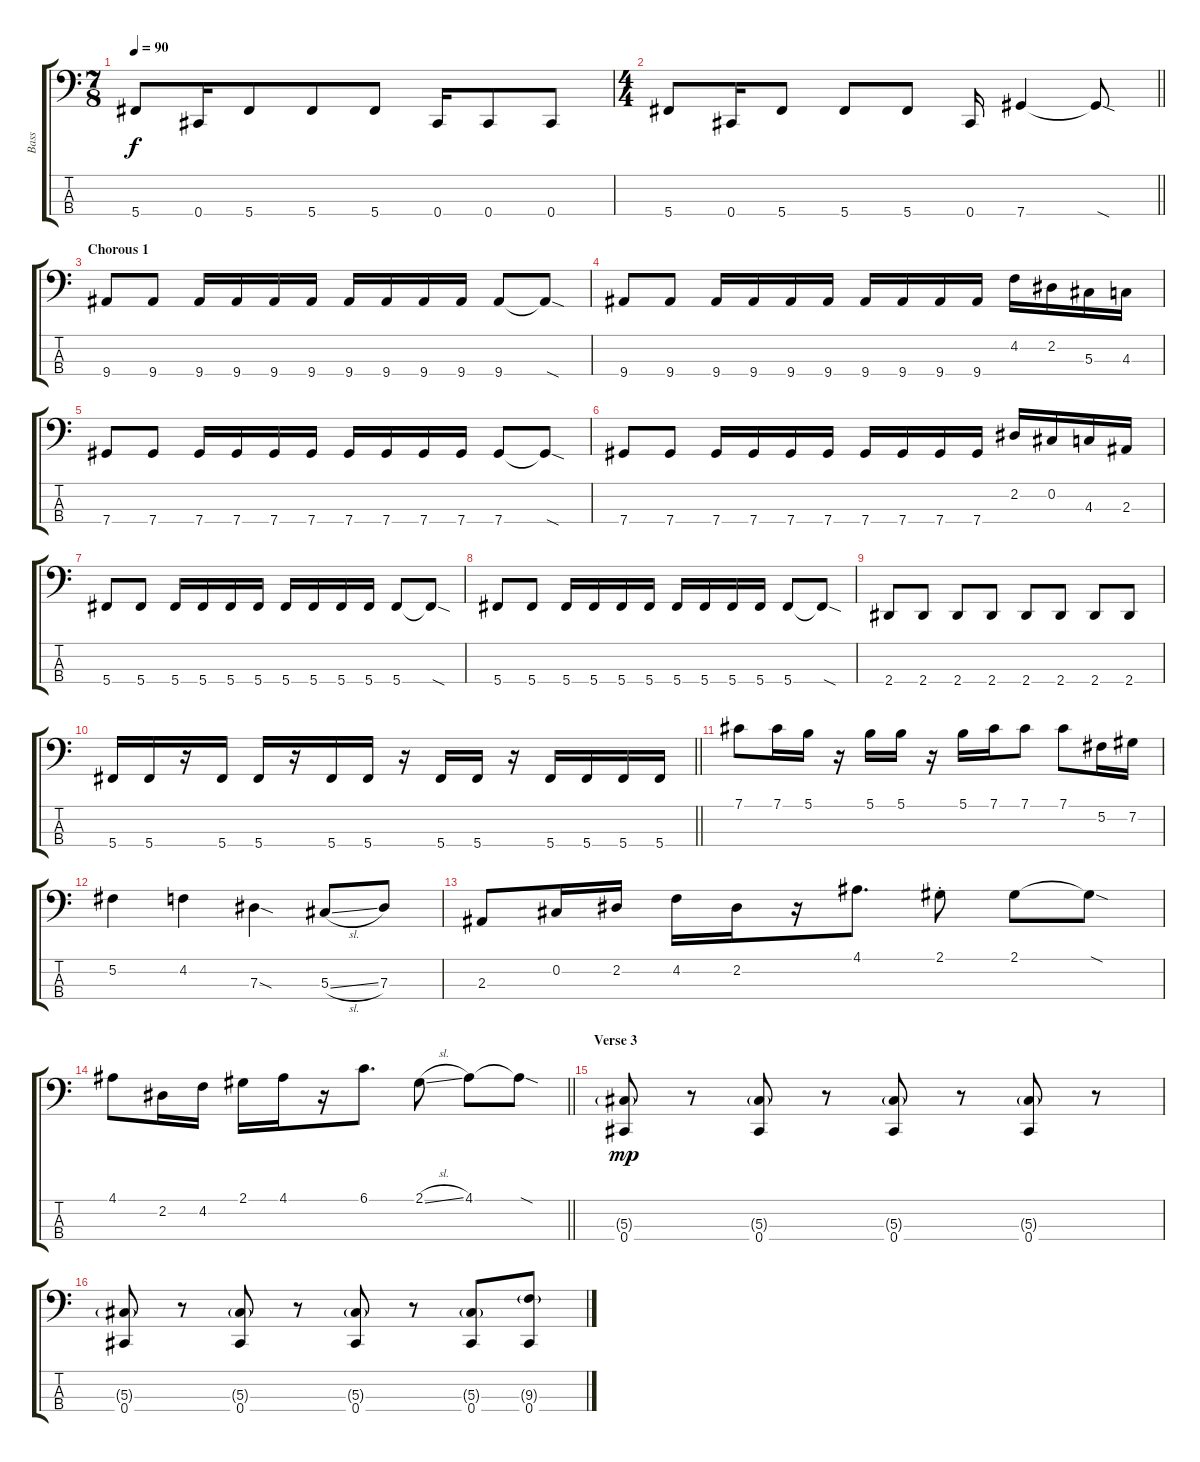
\track ("Bass" "Bass") {instrument electricbassfinger}
\staff {score tabs}
\tuning (Gb2 Db2 Ab1 Db1) {hide}
\ts (7 8)
\tempo 90
\clef f4
\ks c
5.4.8{dy f} 0.4.16 5.4.8 5.4.8 5.4.8 0.4.16 0.4.8 0.4.8 |
\ts (4 4)
\barLineRight lightlight
5.4.8 0.4.16 5.4.8 5.4.8 5.4.8 0.4.16 7.4.4 7.4{sod t}.8 |
\section ("" "Chorous 1")
9.4.8 9.4.8 9.4.16 9.4.16 9.4.16 9.4.16 9.4.16 9.4.16 9.4.16 9.4.16 9.4.8 9.4{sod t}.8 |
9.4.8 9.4.8 9.4.16 9.4.16 9.4.16 9.4.16 9.4.16 9.4.16 9.4.16 9.4.16 4.2.16 2.2.16 5.3.16 4.3.16 |
7.4.8 7.4.8 7.4.16 7.4.16 7.4.16 7.4.16 7.4.16 7.4.16 7.4.16 7.4.16 7.4.8 7.4{sod t}.8 |
7.4.8 7.4.8 7.4.16 7.4.16 7.4.16 7.4.16 7.4.16 7.4.16 7.4.16 7.4.16 2.2.16 0.2.16 4.3.16 2.3.16 |
5.4.8 5.4.8 5.4.16 5.4.16 5.4.16 5.4.16 5.4.16 5.4.16 5.4.16 5.4.16 5.4.8 5.4{sod t}.8 |
5.4.8 5.4.8 5.4.16 5.4.16 5.4.16 5.4.16 5.4.16 5.4.16 5.4.16 5.4.16 5.4.8 5.4{sod t}.8 |
2.4.8 2.4.8 2.4.8 2.4.8 2.4.8 2.4.8 2.4.8 2.4.8 |
\barLineRight lightlight
5.4.16 5.4.16 r.16 5.4.16 5.4.16 r.16 5.4.16 5.4.16 r.16 5.4.16 5.4.16 r.16 5.4.16 5.4.16 5.4.16 5.4.16 |
\section ("" "")
7.1.8 7.1.16 5.1.16 r.16 5.1.16 5.1.16 r.16 5.1.16 7.1.16 7.1.8 7.1.8 5.2.16 7.2.16 |
5.2.4 4.2.4 7.3{sod}.4 5.3{sl}.8 7.3.8 |
2.3.8 0.2.16 2.2.16 4.2.16 2.2.16 r.16 4.1.8{d} 2.1{st}.8 2.1.8 2.1{sod t}.8 |
\barLineRight lightlight
4.1.8 2.2.16 4.2.16 2.1.16 4.1.16 r.16 6.1.8{d} 2.1{sl}.8 4.1.8 4.1{sod t}.8 |
\section ("" "Verse 3")
(5.3{g} 0.4).8{dy mp} r.8 (5.3{g} 0.4).8 r.8 (5.3{g} 0.4).8 r.8 (5.3{g} 0.4).8 r.8 |
(5.3{g} 0.4).8 r.8 (5.3{g} 0.4).8 r.8 (5.3{g} 0.4).8 r.8 (5.3{g} 0.4).8 (9.3{g} 0.4).8
